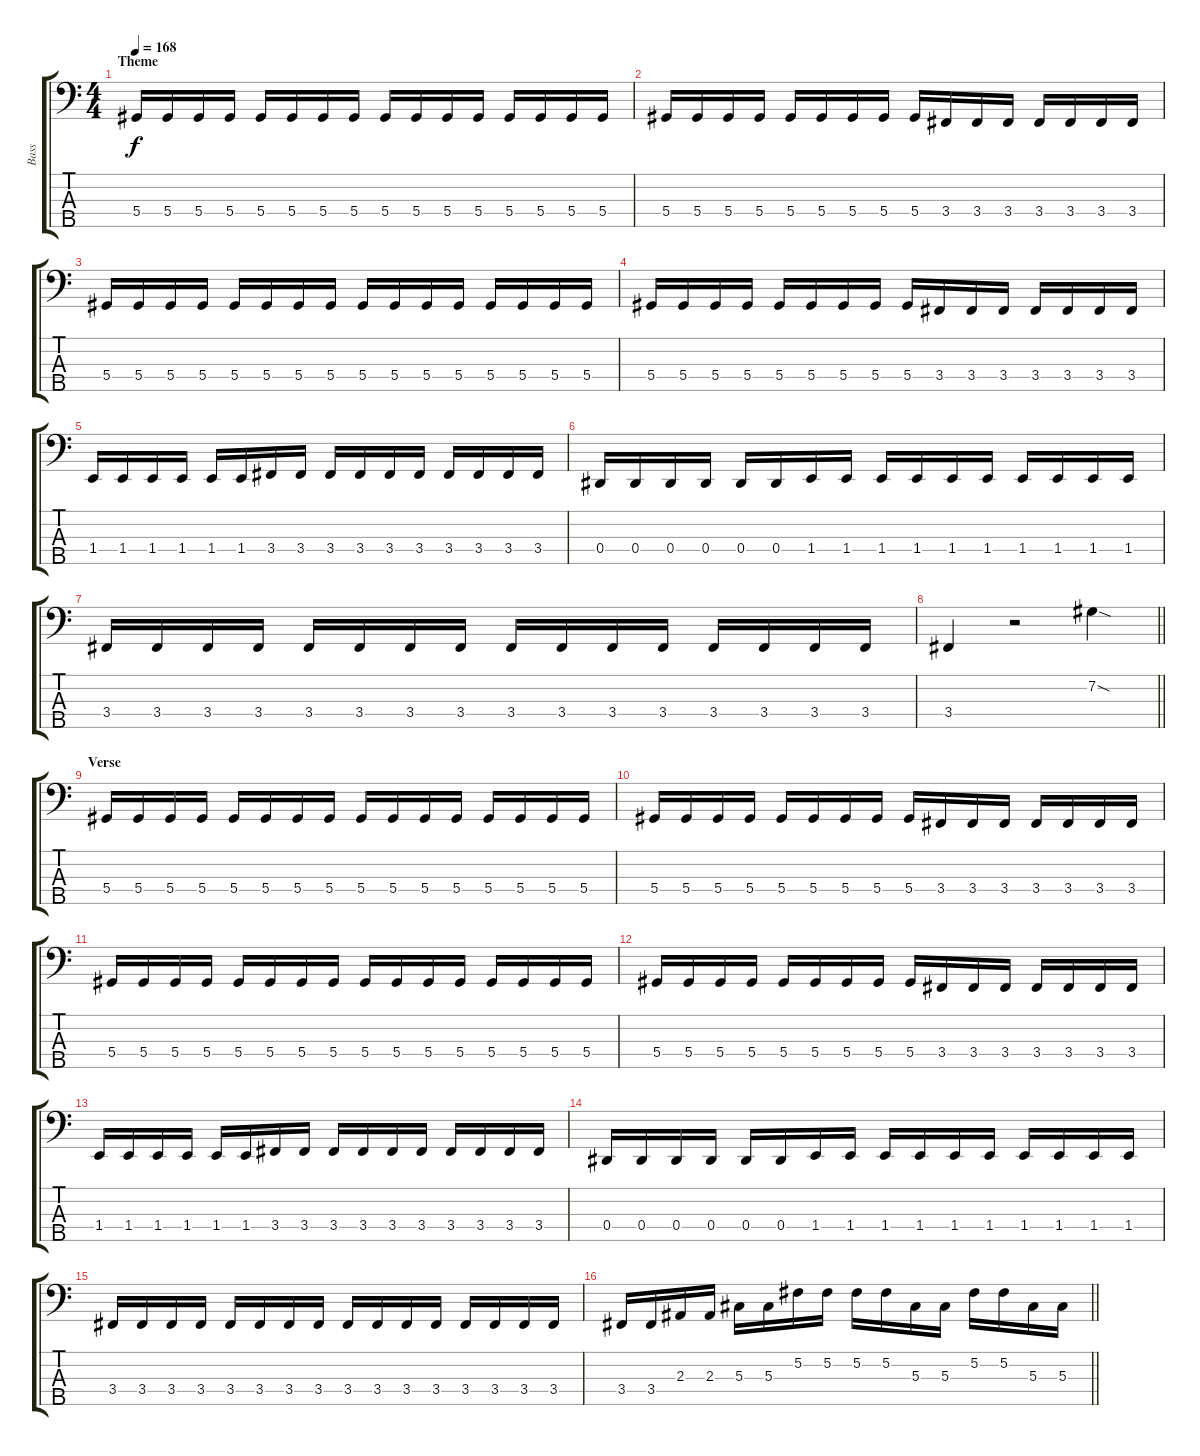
\track ("Bass" "Bass") {instrument electricbassfinger}
\staff {score tabs}
\tuning (Gb2 Db2 Ab1 Eb1 Bb0) {hide}
\ts (4 4)
\section ("" "Theme")
\tempo 168
\clef f4
\ks aminor
5.4.16{dy f} 5.4.16 5.4.16 5.4.16 5.4.16 5.4.16 5.4.16 5.4.16 5.4.16 5.4.16 5.4.16 5.4.16 5.4.16 5.4.16 5.4.16 5.4.16 |
5.4.16 5.4.16 5.4.16 5.4.16 5.4.16 5.4.16 5.4.16 5.4.16 5.4.16 3.4.16 3.4.16 3.4.16 3.4.16 3.4.16 3.4.16 3.4.16 |
5.4.16 5.4.16 5.4.16 5.4.16 5.4.16 5.4.16 5.4.16 5.4.16 5.4.16 5.4.16 5.4.16 5.4.16 5.4.16 5.4.16 5.4.16 5.4.16 |
5.4.16 5.4.16 5.4.16 5.4.16 5.4.16 5.4.16 5.4.16 5.4.16 5.4.16 3.4.16 3.4.16 3.4.16 3.4.16 3.4.16 3.4.16 3.4.16 |
1.4.16 1.4.16 1.4.16 1.4.16 1.4.16 1.4.16 3.4.16 3.4.16 3.4.16 3.4.16 3.4.16 3.4.16 3.4.16 3.4.16 3.4.16 3.4.16 |
0.4.16 0.4.16 0.4.16 0.4.16 0.4.16 0.4.16 1.4.16 1.4.16 1.4.16 1.4.16 1.4.16 1.4.16 1.4.16 1.4.16 1.4.16 1.4.16 |
3.4.16 3.4.16 3.4.16 3.4.16 3.4.16 3.4.16 3.4.16 3.4.16 3.4.16 3.4.16 3.4.16 3.4.16 3.4.16 3.4.16 3.4.16 3.4.16 |
\barLineRight lightlight
3.4.4 r.2 7.2{sod}.4 |
\section ("" "Verse")
5.4.16{instrument electricbassfinger} 5.4.16 5.4.16 5.4.16 5.4.16 5.4.16 5.4.16 5.4.16 5.4.16 5.4.16 5.4.16 5.4.16 5.4.16 5.4.16 5.4.16 5.4.16 |
5.4.16 5.4.16 5.4.16 5.4.16 5.4.16 5.4.16 5.4.16 5.4.16 5.4.16 3.4.16 3.4.16 3.4.16 3.4.16 3.4.16 3.4.16 3.4.16 |
5.4.16 5.4.16 5.4.16 5.4.16 5.4.16 5.4.16 5.4.16 5.4.16 5.4.16 5.4.16 5.4.16 5.4.16 5.4.16 5.4.16 5.4.16 5.4.16 |
5.4.16 5.4.16 5.4.16 5.4.16 5.4.16 5.4.16 5.4.16 5.4.16 5.4.16 3.4.16 3.4.16 3.4.16 3.4.16 3.4.16 3.4.16 3.4.16 |
1.4.16 1.4.16 1.4.16 1.4.16 1.4.16 1.4.16 3.4.16 3.4.16 3.4.16 3.4.16 3.4.16 3.4.16 3.4.16 3.4.16 3.4.16 3.4.16 |
0.4.16 0.4.16 0.4.16 0.4.16 0.4.16 0.4.16 1.4.16 1.4.16 1.4.16 1.4.16 1.4.16 1.4.16 1.4.16 1.4.16 1.4.16 1.4.16 |
3.4.16 3.4.16 3.4.16 3.4.16 3.4.16 3.4.16 3.4.16 3.4.16 3.4.16 3.4.16 3.4.16 3.4.16 3.4.16 3.4.16 3.4.16 3.4.16 |
\barLineRight lightlight
3.4.16 3.4.16 2.3.16 2.3.16 5.3.16 5.3.16 5.2.16 5.2.16 5.2.16 5.2.16 5.3.16 5.3.16 5.2.16 5.2.16 5.3.16 5.3.16
